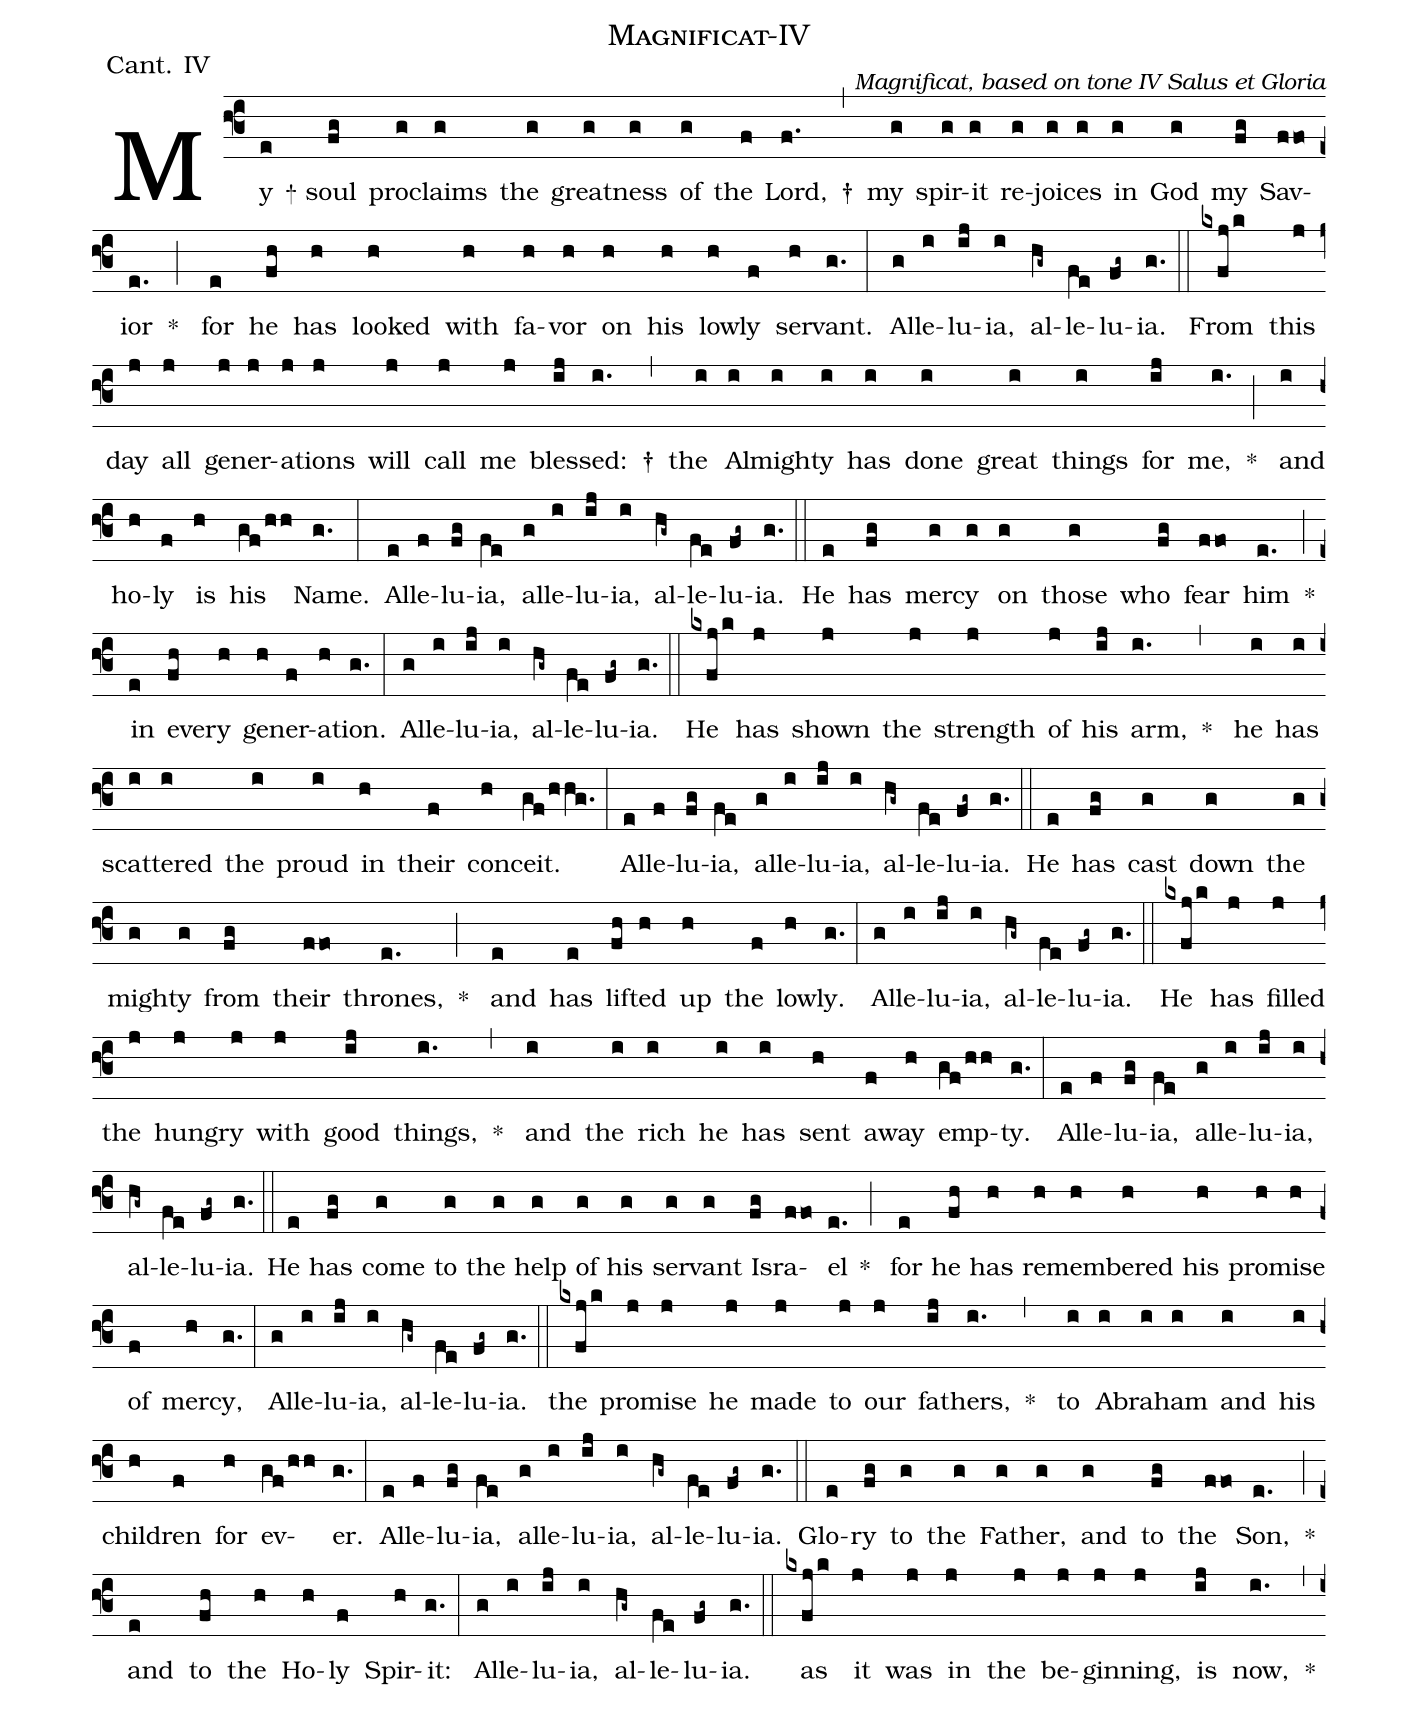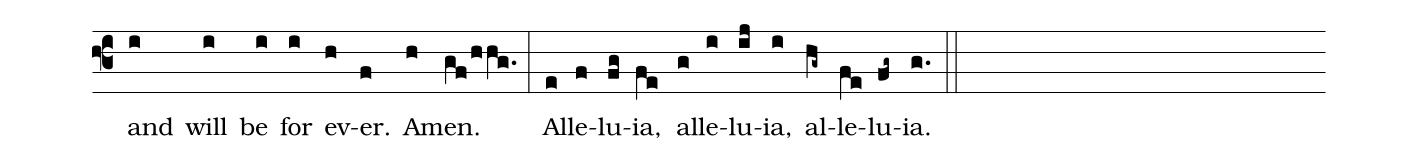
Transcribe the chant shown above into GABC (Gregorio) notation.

name: Magnificat-IV;
office-part: Communio;
mode: IV;
annotation: Cant. IV;
commentary: Magnificat, based on tone IV Salus et Gloria;
%%
(f3)
   My(e) + soul(fg) pro(g)claims(g) the(g) great(g)ness(g) of(g) the(f) Lord,(f.) †(,)
   my(g) spir(g)it(g) re(g)joic(g)es(g) in(g) God(g) my(fg) Sav(ffo)ior(e.) * (;)
   for(e) he(fh) has(h) looked(h) with(h) fa(h)vor(h) on(h) his(h) low(h)ly(f) ser(h)vant.(g.) (:)
Al(g)le(i)lu(ij)ia,(i) al(hg~)le(fe)lu(fg~)ia.(g.) (::)

   From(kxfj/k) this(j) day(j) all(j) gen(j)er(j)a(j)tions(j) will(j) call(j) me(j) bless(ij)ed:(i.) †(,)
   the(i) Al(i)might(i)y(i) has(i) done(i) great(i) things(i) for(ij) me,(i.) * (;)
   and(i) ho(h)ly(f) is(h) his(gf/hh) Name.(g.) (:)
Al(e)le(f)lu(fg)ia,(fe) al(g)le(i)lu(ij)ia,(i) al(hg~)le(fe)lu(fg~)ia.(g.) (::)


   He(e) has(fg) mer(g)cy(g) on(g) those(g) who(fg) fear(ffo) him(e.) * (;)
   in(e) eve(fh)ry(h) gen(h)er(f)a(h)tion.(g.) (:)
Al(g)le(i)lu(ij)ia,(i) al(hg~)le(fe)lu(fg~)ia.(g.) (::)

   He(kxfj/k) has(j) shown(j) the(j) strength(j) of(j) his(ij) arm,(i.) * (,)
   he(i) has(i) scat(i)tered(i) the(i) proud(i) in(h) their(f) con(h)ceit.(gf/hhg.) (:)
   Al(e)le(f)lu(fg)ia,(fe) al(g)le(i)lu(ij)ia,(i) al(hg~)le(fe)lu(fg~)ia.(g.) (::)

   He(e) has(fg) cast(g) down(g) the(g) might(g)y(g) from(fg) their(ffo) thrones,(e.) * (;)
   and(e) has(e) lift(fh)ed(h) up(h) the(f) low(h)ly.(g.) (:)
Al(g)le(i)lu(ij)ia,(i) al(hg~)le(fe)lu(fg~)ia.(g.) (::)


   He(kxfj/k) has(j) filled(j) the(j) hun(j)gry(j) with(j) good(ij) things,(i.) * (,)
   and(i) the(i) rich(i) he(i) has(i) sent(h) a(f)way(h) emp(gf/hh)ty.(g.) (:)
Al(e)le(f)lu(fg)ia,(fe) al(g)le(i)lu(ij)ia,(i) al(hg~)le(fe)lu(fg~)ia.(g.) (::)


   He(e) has(fg) come(g) to(g) the(g) help(g) of(g) his(g) ser(g)vant(g) Is(fg)ra(ffo)el(e.) * (;)
   for(e) he(fh) has(h) re(h)mem(h)bered(h) his(h) prom(h)ise(h) of(f) mer(h)cy,(g.) (:)
Al(g)le(i)lu(ij)ia,(i) al(hg~)le(fe)lu(fg~)ia.(g.) (::)

   the(kxfj/k) prom(j)ise(j) he(j) made(j) to(j) our(j) fa(ij)thers,(i.) * (,)
   to(i) A(i)bra(i)ham(i) and(i) his(i) chil(h)dren(f) for(h) ev(gf/hh)er.(g.) (:)
   Al(e)le(f)lu(fg)ia,(fe) al(g)le(i)lu(ij)ia,(i) al(hg~)le(fe)lu(fg~)ia.(g.) (::)

   Glo(e)ry(fg) to(g) the(g) Fa(g)ther,(g) and(g) to(fg) the(ffo) Son,(e.) * (;)
   and(e) to(fh) the(h) Ho(h)ly(f) Spir(h)it:(g.) (:)
Al(g)le(i)lu(ij)ia,(i) al(hg~)le(fe)lu(fg~)ia.(g.) (::)

   as(kxfj/k) it(j) was(j) in(j) the(j) be(j)gin(j)ning,(j) is(ij) now,(i.) * (,)
   and(i) will(i) be(i) for(i) ev(h)er.(f) A(h)men.(gf/hhg.) (:)
Al(e)le(f)lu(fg)ia,(fe) al(g)le(i)lu(ij)ia,(i) al(hg~)le(fe)lu(fg~)ia.(g.) (::)
